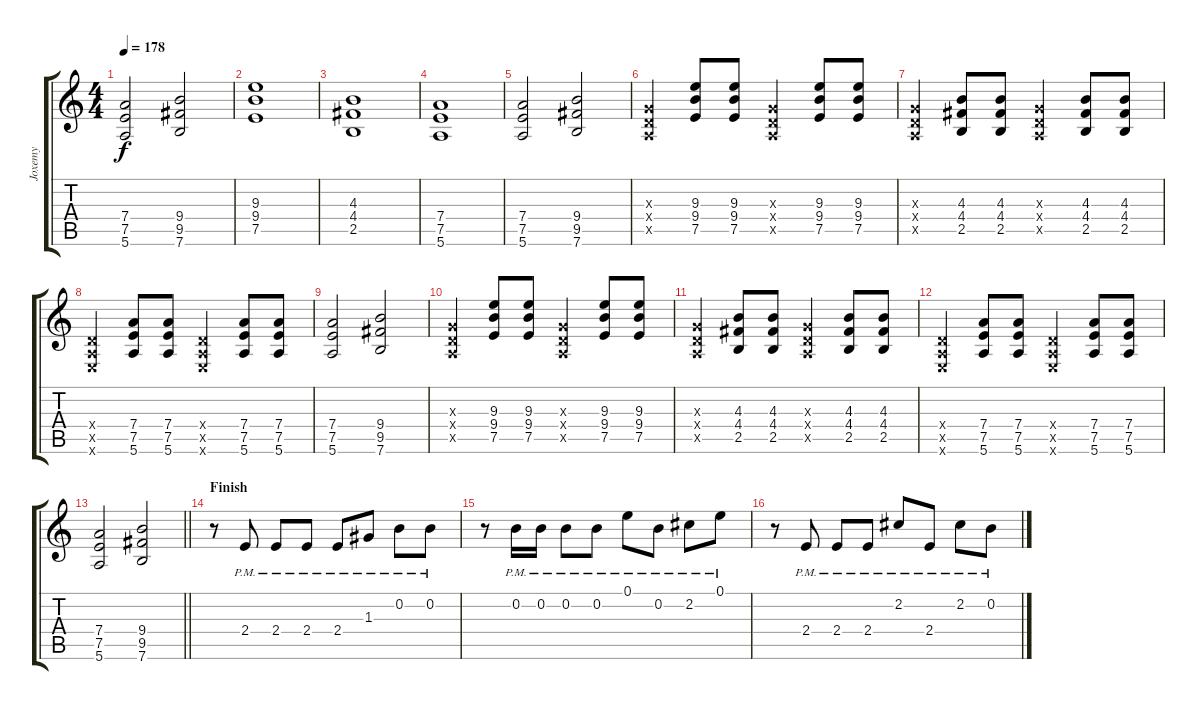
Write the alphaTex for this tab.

\track ("Joxemy" "Joxemy") {instrument distortionguitar}
\staff {score tabs}
\tuning (E4 B3 G3 D3 A2 E2) {hide}
\ts (4 4)
\tempo 178
\clef g2
\ks c
(7.4 7.5 5.6).2{dy f} (9.4 9.5 7.6).2 |
(9.3 9.4 7.5).1 |
(4.3 4.4 2.5).1 |
(7.4 7.5 5.6).1 |
(7.4 7.5 5.6).2 (9.4 9.5 7.6).2 |
(0.3{x} 0.4{x} 0.5{x}).4 (9.3 9.4 7.5).8 (9.3 9.4 7.5).8 (0.3{x} 0.4{x} 0.5{x}).4 (9.3 9.4 7.5).8 (9.3 9.4 7.5).8 |
(0.3{x} 0.4{x} 0.5{x}).4 (4.3 4.4 2.5).8 (4.3 4.4 2.5).8 (0.3{x} 0.4{x} 0.5{x}).4 (4.3 4.4 2.5).8 (4.3 4.4 2.5).8 |
(0.4{x} 0.5{x} 0.6{x}).4 (7.4 7.5 5.6).8 (7.4 7.5 5.6).8 (0.4{x} 0.5{x} 0.6{x}).4 (7.4 7.5 5.6).8 (7.4 7.5 5.6).8 |
(7.4 7.5 5.6).2 (9.4 9.5 7.6).2 |
(0.3{x} 0.4{x} 0.5{x}).4 (9.3 9.4 7.5).8 (9.3 9.4 7.5).8 (0.3{x} 0.4{x} 0.5{x}).4 (9.3 9.4 7.5).8 (9.3 9.4 7.5).8 |
(0.3{x} 0.4{x} 0.5{x}).4 (4.3 4.4 2.5).8 (4.3 4.4 2.5).8 (0.3{x} 0.4{x} 0.5{x}).4 (4.3 4.4 2.5).8 (4.3 4.4 2.5).8 |
(0.4{x} 0.5{x} 0.6{x}).4 (7.4 7.5 5.6).8 (7.4 7.5 5.6).8 (0.4{x} 0.5{x} 0.6{x}).4 (7.4 7.5 5.6).8 (7.4 7.5 5.6).8 |
\barLineRight lightlight
(7.4 7.5 5.6).2 (9.4 9.5 7.6).2 |
\section ("" "Finish")
r.8{instrument electricguitarmuted} 2.4{pm}.8 2.4{pm}.8 2.4{pm}.8 2.4{pm}.8 1.3{pm}.8 0.2{pm}.8 0.2{pm}.8 |
r.8 0.2{pm}.16 0.2{pm}.16 0.2{pm}.8 0.2{pm}.8 0.1{pm}.8 0.2{pm}.8 2.2{pm}.8 0.1{pm}.8 |
r.8 2.4{pm}.8 2.4{pm}.8 2.4{pm}.8 2.2{pm}.8 2.4{pm}.8 2.2{pm}.8 0.2{pm}.8
